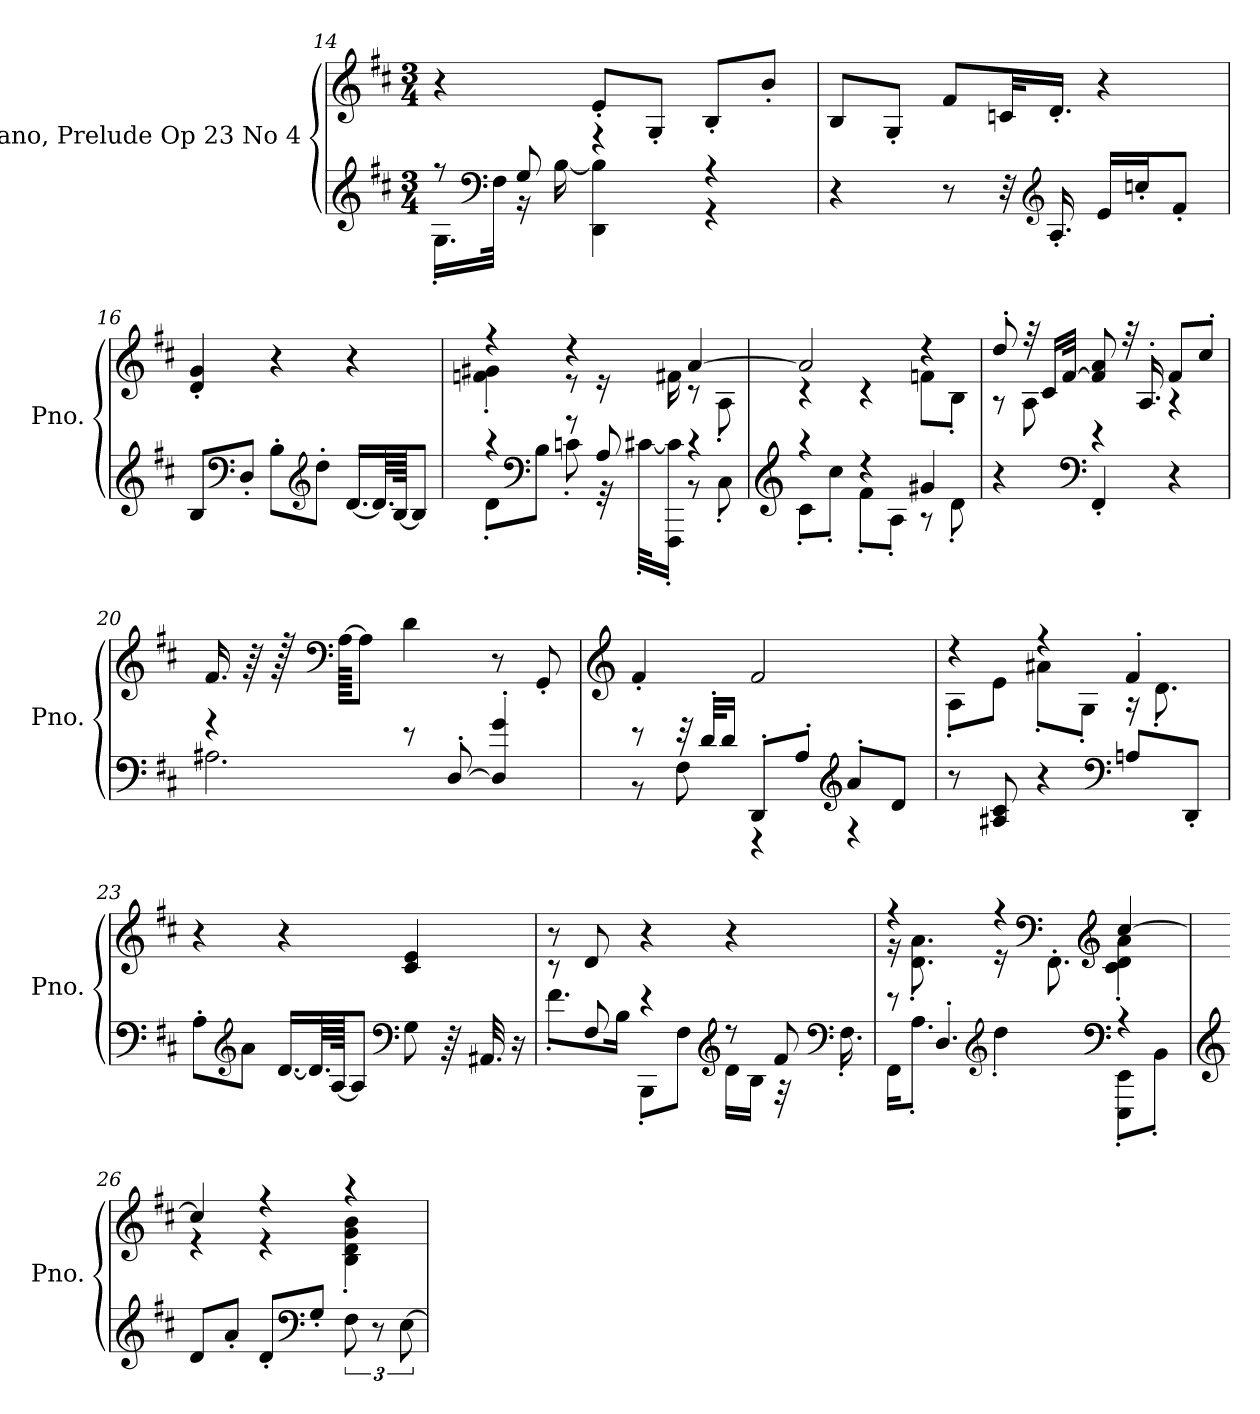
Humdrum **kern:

**kern	**kern
*part1	*part1
*staff2	*staff1
*I"Piano, Prelude Op 23 No 4	*
*I'Pno.	*
*clefG2	*clefG2
*k[f#c#]	*k[f#c#]
*M3/4	*M3/4
=14	=14
*^	*
8r	16.G'\LL	4r
*clefF4	*	*
.	32F#\JJk	.
8G/	16r	.
.	[16B\	.
4r	4DD\ 4B\]	8e'/L
.	.	8G'/J
4r	4r	8B'/L
.	.	8b'/J
*v	*v	*
=15	=15
4r	8B/L
.	8G'/J
8r	8f#/L
32r	32cn/KL
*clefG2	*
16.A'/	16.d'/JJ
16e/LL	4r
16ccn'/J	.
8f#'/J	.
!!LO:LB:g=z
=16	=16
8B/L	4d/' 4g/'
*clefF4	*
8D'/J	.
8B'\L	4r
*clefG2	*
8dd'\J	.
[16.d/LL	4r
64.d/LL]	.
[128B/JJJK	.
8B/J]	.
=17	=17
*^	*^
4r	8d'\L	4r	4fn\' 4g#X\'
*clefF4	*	*	*
.	8B\J	.	.
8r	8cn'\	4r	8r
8A/	32r	.	16r
.	[32c#X'\KLL	.	.
.	16FFF#\' 16c#\]'JJ	.	16f#X\
4r	8r	[4a/	8r
.	8C#'\	.	8A'\
=18	=18	=18	=18
*clefG2	*	*	*
4r	8c#'\L	2a/]	4r
.	8cc#'\J	.	.
4r	8f#'\L	.	4r
.	8A'\J	.	.
4g#X/	8r	4r	8fn\L
.	8d'\	.	8B'\J
*v	*v	*	*
!!LO:LB:g=z	!!
=19	=19	=19
4r	8dd'/	8r
.	32r	8A\
.	16c#/LL	.
.	[32f#/JJk	.
*clefF4	*	*
4FF#'/	8f#/] 8a/	4r
.	32r	.
.	16.A'/	.
4r	8f#/L	4r
.	8cc#'/J	.
*	*v	*v
=20	=20
*^	*
4r	2.A#X\	16.f#/
.	.	64r
.	.	128r
*	*	*clefF4
.	.	[128A\KKKKL
.	.	8A\J]
8r	.	4d\
[8D'/	.	.
4D/]' 4g/'	.	8r
.	.	8GG'/
=21	=21	=21
*	*	*clefG2
8r	8r	4f#'/
32r	8F#\	.
32d'/KLL	.	.
16d/JJ	.	.
8DD'/L	4r	2f#/
8A'/J	.	.
*clefG2	*	*
8a'/L	4r	.
8d/J	.	.
*v	*v	*
!!LO:PB:g=z
=22	=22
*	*^
8r	4r	8A'\L
8A#X/ 8c#/	.	8e\J
4r	4r	8a#X'\L
.	.	8G'\J
*clefF4	*	*
8An/L	4f#'/	16r
.	.	8.d'\
8DD'/J	.	.
*	*v	*v
=23	=23
8A'\L	4r
*clefG2	*
8a\J	.
[16.d/LL	4r
64.d/LL]	.
[128A/JJJK	.
8A/J]	.
*clefF4	*
8G\	4c#/ 4e/
64r	.
32.AA#X/	.
16r	.
=24	=24
*^	*
8r	8.f#'\L	8r
8F#/	.	8d/
.	16B\Jk	.
4r	8BBB'\L	4r
.	8F#\J	.
*clefG2	*	*
8r	16d\LL	4r
.	16B\JJ	.
8f#/	32r	.
*clefF4	*	*
.	16.F#'\	.
!!LO:LB:g=z
=25	=25	=25
*	*	*^
8r	16FF#\KL	4r	16r
.	8.A'\J	.	8.d\' 8.a\'
4.D'/	.	.	.
*clefG2	*	*	*
.	4dd'\	4r	16r
*	*	*clefF4	*
.	.	.	8.FF#'\
*clefF4	*	*clefG2	*
4r	8EEE\' 8EE\'L	[4cc#/	4c#\' 4d\' 4a\'
.	8BB'\J	.	.
*v	*v	*	*
=26	=26	=26
*clefG2	*	*
8d/L	4cc#/]	4r
8a'/J	.	.
8d'/L	4r	4r
*clefF4	*	*
8G'/J	.	.
12F#\	4r	4B\' 4d\' 4g\' 4b\'
12r	.	.
[12E\	.	.
*	*v	*v
=	=
*-	*-
